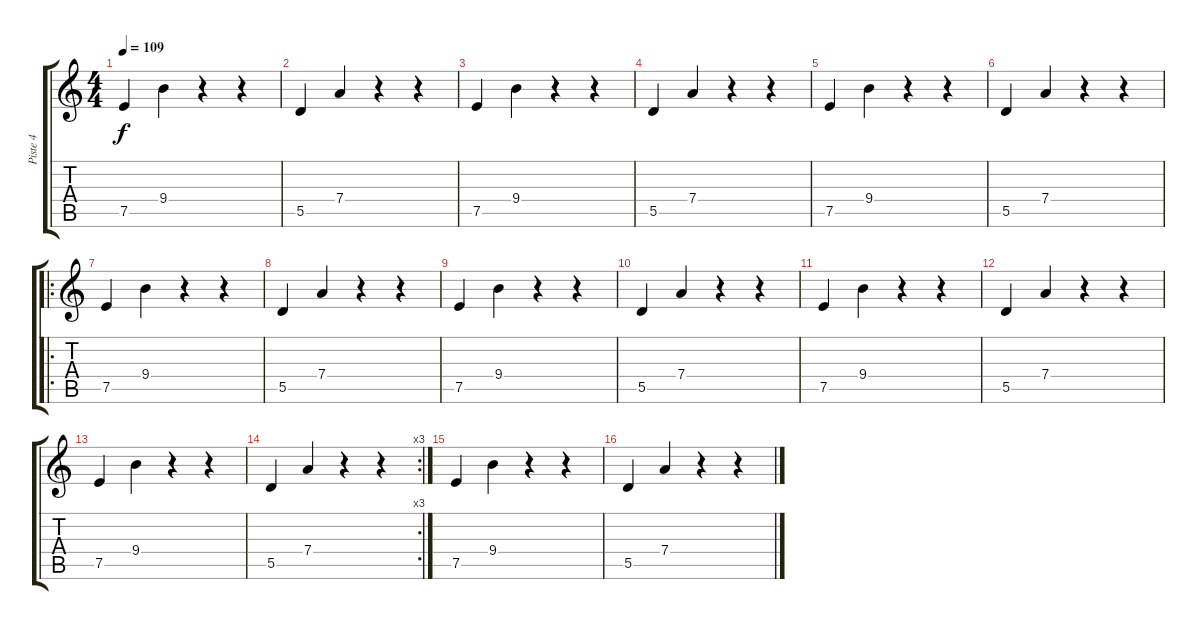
\track ("Piste 4" "Piste 4") {instrument acousticguitarsteel}
\staff {score tabs}
\tuning (E4 B3 G3 D3 A2 E2) {hide}
\ts (4 4)
\tempo 109
\clef g2
\ks c
7.5.4{dy f} 9.4.4 r.4 r.4 |
5.5.4 7.4.4 r.4 r.4 |
7.5.4 9.4.4 r.4 r.4 |
5.5.4 7.4.4 r.4 r.4 |
7.5.4 9.4.4 r.4 r.4 |
5.5.4 7.4.4 r.4 r.4 |
\ro
7.5.4 9.4.4 r.4 r.4 |
5.5.4 7.4.4 r.4 r.4 |
7.5.4 9.4.4 r.4 r.4 |
5.5.4 7.4.4 r.4 r.4 |
7.5.4 9.4.4 r.4 r.4 |
5.5.4 7.4.4 r.4 r.4 |
7.5.4 9.4.4 r.4 r.4 |
\rc 3
5.5.4 7.4.4 r.4 r.4 |
7.5.4 9.4.4 r.4 r.4 |
5.5.4 7.4.4 r.4 r.4
